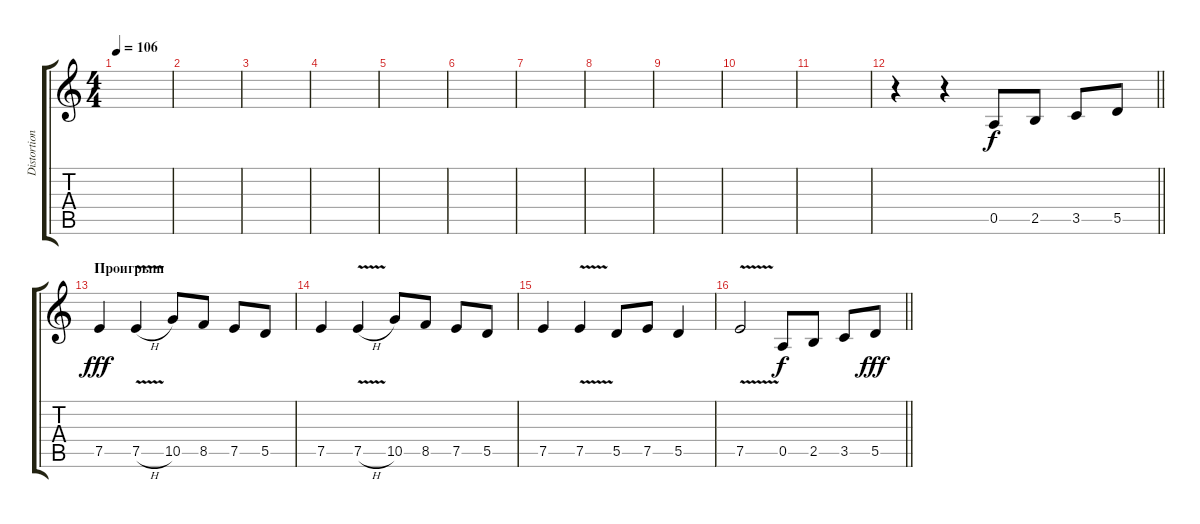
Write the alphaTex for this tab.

\track ("Distortion Гитара (соло)" "Distortion") {instrument distortionguitar}
\staff {score tabs}
\tuning (E4 B3 G3 D3 A2 E2) {hide}
\ts (4 4)
\tempo 106
\clef g2
\ks c
|
|
|
|
|
|
|
|
|
|
|
\barLineRight lightlight
r.4 r.4 0.5.8 2.5.8 3.5.8 5.5.8 |
\section ("" "Проигрыш")
7.5.4{dy fff} 7.5{v h}.4 10.5.8 8.5.8 7.5.8 5.5.8 |
7.5.4 7.5{v h}.4 10.5.8 8.5.8 7.5.8 5.5.8 |
7.5.4 7.5{v}.4 5.5.8 7.5.8 5.5.4 |
\barLineRight lightlight
7.5{v}.2 0.5.8{dy f} 2.5.8 3.5.8 5.5.8{dy fff}
